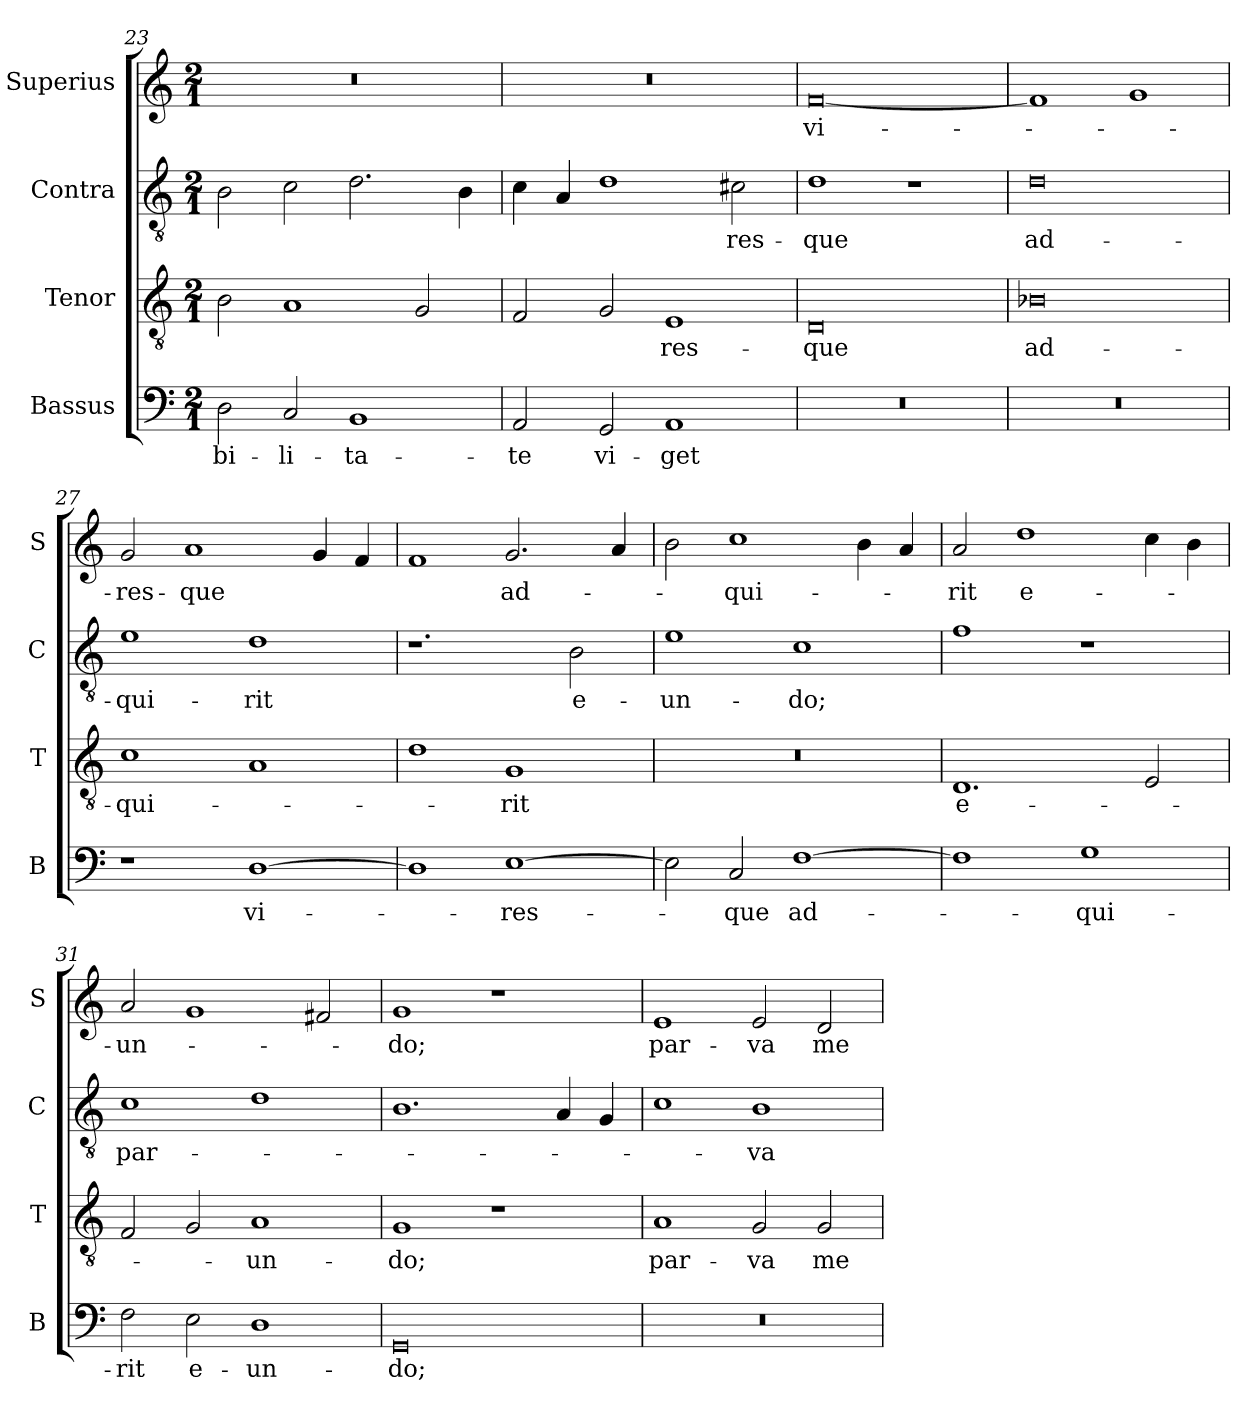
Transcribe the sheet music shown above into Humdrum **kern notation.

**kern	**text	**kern	**text	**kern	**text	**kern	**text
*part4	*part4	*part3	*part3	*part2	*part2	*part1	*part1
*staff4	*staff4	*staff3	*staff3	*staff2	*staff2	*staff1	*staff1
*I"Bassus	*	*I"Tenor	*	*I"Contra	*	*I"Superius	*
*I'B	*	*I'T	*	*I'C	*	*I'S	*
*clefF4	*	*clefGv2	*	*clefGv2	*	*clefG2	*
*k[]	*	*k[]	*	*k[]	*	*k[]	*
*M2/1	*	*M2/1	*	*M2/1	*	*M2/1	*
=23	=23	=23	=23	=23	=23	=23	=23
2D\	-bi-	2B\	.	2B\	.	0r	.
2C/	-li-	1A	.	2c\	.	.	.
1BB	-ta-	.	.	2.d\	.	.	.
.	.	2G/	.	.	.	.	.
.	.	.	.	4B\	.	.	.
=24	=24	=24	=24	=24	=24	=24	=24
2AA/	-te	2F/	.	4c\	.	0r	.
.	.	.	.	4A/	.	.	.
2GG/	vi-	2G/	.	1d	.	.	.
1AA	-get	1E	-res-	.	.	.	.
.	.	.	.	2c#X\	-res-	.	.
=25	=25	=25	=25	=25	=25	=25	=25
0r	.	0D	-que	1d	-que	[0f	vi-
.	.	.	.	1r	.	.	.
=26	=26	=26	=26	=26	=26	=26	=26
0r	.	0B-X	ad-	0d	ad-	1f]	.
.	.	.	.	.	.	1g	.
=27	=27	=27	=27	=27	=27	=27	=27
1r	.	1c	-qui-	1e	-qui-	2g/	-res-
.	.	.	.	.	.	1a	-que
[1D	vi-	1A	.	1d	-rit	.	.
.	.	.	.	.	.	4g/	.
.	.	.	.	.	.	4f/	.
=28	=28	=28	=28	=28	=28	=28	=28
1D]	.	1d	.	1.r	.	1f	.
[1E	-res-	1G	-rit	.	.	2.g/	ad-
.	.	.	.	2B\	e-	.	.
.	.	.	.	.	.	4a/	.
=29	=29	=29	=29	=29	=29	=29	=29
2E\]	.	0r	.	1e	-un-	2b\	.
2C/	-que	.	.	.	.	1cc	-qui-
[1F	ad-	.	.	1c	-do;	.	.
.	.	.	.	.	.	4b\	.
.	.	.	.	.	.	4a/	.
=30	=30	=30	=30	=30	=30	=30	=30
1F]	.	1.D	e-	1f	.	2a/	-rit
.	.	.	.	.	.	1dd	e-
1G	-qui-	.	.	1r	.	.	.
.	.	2E/	.	.	.	4cc\	.
.	.	.	.	.	.	4b\	.
=31	=31	=31	=31	=31	=31	=31	=31
2F\	-rit	2F/	.	1c	par-	2a/	-un-
2E\	e-	2G/	.	.	.	1g	.
1D	-un-	1A	-un-	1d	.	.	.
.	.	.	.	.	.	2f#X/	.
=32	=32	=32	=32	=32	=32	=32	=32
0GG	-do;	1G	-do;	1.B	.	1g	-do;
.	.	1r	.	.	.	1r	.
.	.	.	.	4A/	.	.	.
.	.	.	.	4G/	.	.	.
=33	=33	=33	=33	=33	=33	=33	=33
0r	.	1A	par-	1c	.	1e	par-
.	.	2G/	-va	1B	-va	2e/	-va
.	.	2G/	me-	.	.	2d/	me-
=	=	=	=	=	=	=	=
*-	*-	*-	*-	*-	*-	*-	*-
